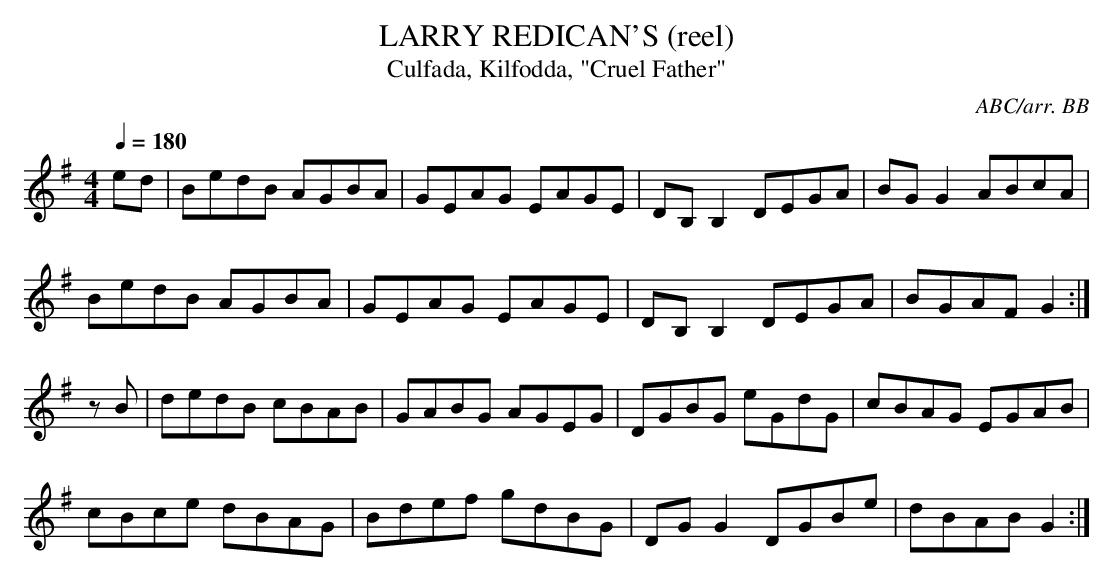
X:1
T:LARRY REDICAN'S (reel)
T:Culfada, Kilfodda, "Cruel Father"
C:ABC/arr. BB
Q:1/4=180
L:1/8
M:4/4
K:G
ed|BedB AGBA|GEAG EAGE|DB,B,2 DEGA|BGG2 ABcA|
BedB AGBA|GEAG EAGE|DB,B,2 DEGA|BGAF G2:|
zB|dedB cBAB|GABG AGEG|DGBG eGdG|cBAG EGAB|
cBce dBAG|Bdef gdBG|DGG2 DGBe|dBAB G2:|
